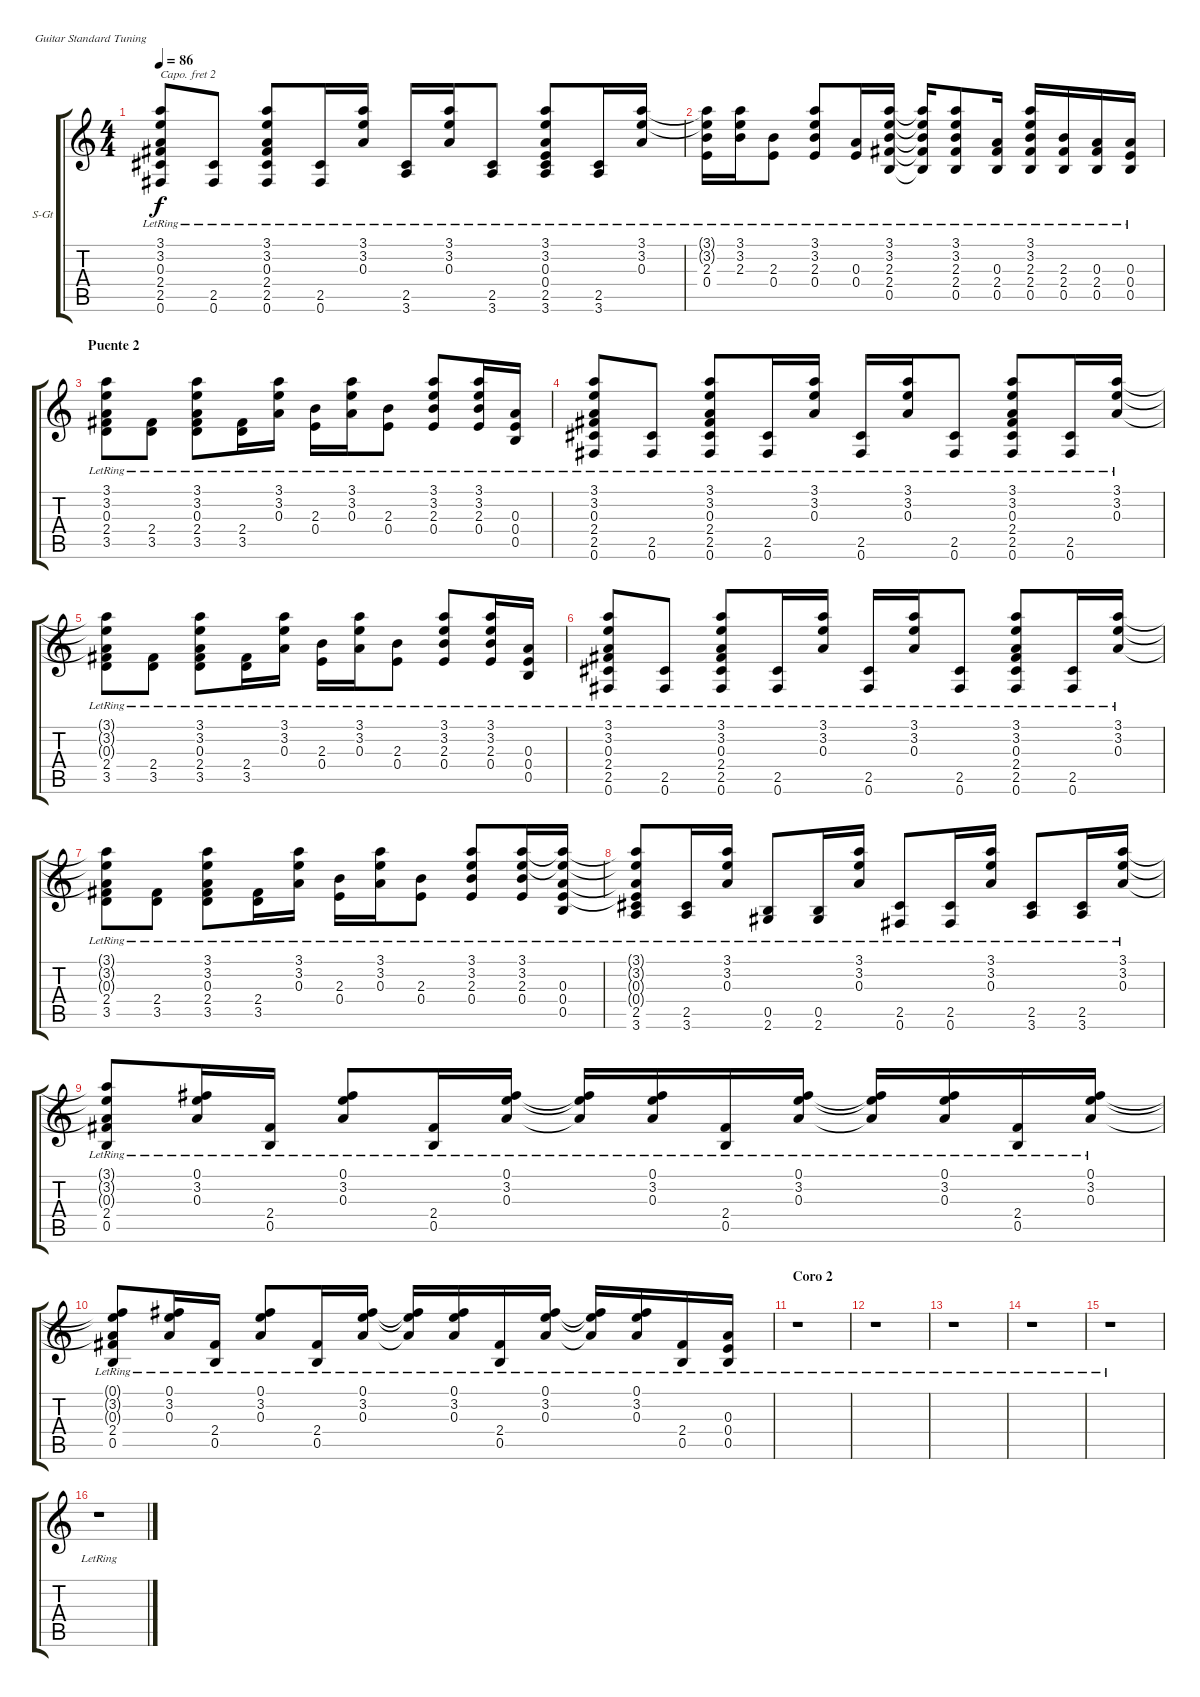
\defaultSystemsLayout 4
\bracketExtendMode groupsimilarinstruments
\firstSystemTrackNameOrientation horizontal
\otherSystemsTrackNameOrientation horizontal
\track ("Rhythm guitar" "S-Gt") {instrument acousticguitarsteel}
\staff {score tabs}
\capo 2
\tuning (E4 B3 G3 D3 A2 E2)
\ts (4 4)
\tempo 86
\clef g2
\ks c
(3.1{lr} 3.2{lr} 0.3{lr} 2.4{lr} 2.5{lr} 0.6{lr}).8{dy f} (2.5{lr} 0.6{lr}).8 (3.1{lr} 3.2{lr} 0.3{lr} 2.4{lr} 2.5{lr} 0.6{lr}).8 (2.5{lr} 0.6{lr}).16 (3.1{lr} 3.2{lr} 0.3{lr}).16 (2.5{lr} 3.6{lr}).16 (3.1{lr} 3.2{lr} 0.3{lr}).16 (2.5{lr} 3.6{lr}).8 (3.1{lr} 3.2{lr} 0.3{lr} 0.4{lr} 2.5{lr} 3.6{lr}).8 (2.5{lr} 3.6{lr}).16 (3.1{lr} 3.2{lr} 0.3{lr}).16 |
(3.1{lr t} 3.2{lr t} 2.3{lr} 0.4{lr}).16 (3.1{lr} 3.2{lr} 2.3{lr}).16 (2.3{lr} 0.4{lr}).8 (3.1{lr} 3.2{lr} 2.3{lr} 0.4{lr}).8 (0.3{lr} 0.4{lr}).16 (3.1{lr} 3.2{lr} 2.3{lr} 2.4{lr} 0.5{lr}).16 (3.1{lr t} 3.2{lr t} 2.3{lr t} 2.4{lr t} 0.5{lr t}).16 (3.1{lr} 3.2{lr} 2.3{lr} 2.4{lr} 0.5{lr}).8 (0.3{lr} 2.4{lr} 0.5{lr}).16 (3.1{lr} 3.2{lr} 2.3{lr} 2.4{lr} 0.5{lr}).16 (2.3{lr} 2.4{lr} 0.5{lr}).16 (0.3{lr} 2.4{lr} 0.5{lr}).16 (0.3{lr} 0.4{lr} 0.5{lr}).16 |
\section ("" "Puente 2")
(3.1{lr} 3.2{lr} 0.3{lr} 2.4{lr} 3.5{lr}).8 (2.4{lr} 3.5{lr}).8 (3.1{lr} 3.2{lr} 0.3{lr} 2.4{lr} 3.5{lr}).8 (2.4{lr} 3.5{lr}).16 (3.1{lr} 3.2{lr} 0.3{lr}).16 (2.3{lr} 0.4{lr}).16 (3.1{lr} 3.2{lr} 0.3{lr}).16 (2.3{lr} 0.4{lr}).8 (3.1{lr} 3.2{lr} 2.3{lr} 0.4{lr}).8 (3.1{lr} 3.2{lr} 2.3{lr} 0.4{lr}).16 (0.3{lr} 0.4{lr} 0.5{lr}).16 |
(3.1{lr} 3.2{lr} 0.3{lr} 2.4{lr} 2.5{lr} 0.6{lr}).8 (2.5{lr} 0.6{lr}).8 (3.1{lr} 3.2{lr} 0.3{lr} 2.4{lr} 2.5{lr} 0.6{lr}).8 (2.5{lr} 0.6{lr}).16 (3.1{lr} 3.2{lr} 0.3{lr}).16 (2.5{lr} 0.6{lr}).16 (3.1{lr} 3.2{lr} 0.3{lr}).16 (2.5{lr} 0.6{lr}).8 (3.1{lr} 3.2{lr} 0.3{lr} 2.4{lr} 2.5{lr} 0.6{lr}).8 (2.5{lr} 0.6{lr}).16 (3.1{lr} 3.2{lr} 0.3{lr}).16 |
(3.1{lr t} 3.2{lr t} 0.3{lr t} 2.4{lr} 3.5{lr}).8 (2.4{lr} 3.5{lr}).8 (3.1{lr} 3.2{lr} 0.3{lr} 2.4{lr} 3.5{lr}).8 (2.4{lr} 3.5{lr}).16 (3.1{lr} 3.2{lr} 0.3{lr}).16 (2.3{lr} 0.4{lr}).16 (3.1{lr} 3.2{lr} 0.3{lr}).16 (2.3{lr} 0.4{lr}).8 (3.1{lr} 3.2{lr} 2.3{lr} 0.4{lr}).8 (3.1{lr} 3.2{lr} 2.3{lr} 0.4{lr}).16 (0.3{lr} 0.4{lr} 0.5{lr}).16 |
(3.1{lr} 3.2{lr} 0.3{lr} 2.4{lr} 2.5{lr} 0.6{lr}).8 (2.5{lr} 0.6{lr}).8 (3.1{lr} 3.2{lr} 0.3{lr} 2.4{lr} 2.5{lr} 0.6{lr}).8 (2.5{lr} 0.6{lr}).16 (3.1{lr} 3.2{lr} 0.3{lr}).16 (2.5{lr} 0.6{lr}).16 (3.1{lr} 3.2{lr} 0.3{lr}).16 (2.5{lr} 0.6{lr}).8 (3.1{lr} 3.2{lr} 0.3{lr} 2.4{lr} 2.5{lr} 0.6{lr}).8 (2.5{lr} 0.6{lr}).16 (3.1{lr} 3.2{lr} 0.3{lr}).16 |
(3.1{lr t} 3.2{lr t} 0.3{lr t} 2.4{lr} 3.5{lr}).8 (2.4{lr} 3.5{lr}).8 (3.1{lr} 3.2{lr} 0.3{lr} 2.4{lr} 3.5{lr}).8 (2.4{lr} 3.5{lr}).16 (3.1{lr} 3.2{lr} 0.3{lr}).16 (2.3{lr} 0.4{lr}).16 (3.1{lr} 3.2{lr} 0.3{lr}).16 (2.3{lr} 0.4{lr}).8 (3.1{lr} 3.2{lr} 2.3{lr} 0.4{lr}).8 (3.1{lr} 3.2{lr} 2.3{lr} 0.4{lr}).16 (0.3{lr} 0.4{lr} 0.5{lr} 3.1{lr t} 3.2{lr t}).16 |
(3.1{lr t} 3.2{lr t} 0.3{lr t} 0.4{lr t} 2.5{lr} 3.6{lr}).8 (2.5{lr} 3.6{lr}).16 (3.1{lr} 3.2{lr} 0.3{lr}).16 (0.5{lr} 2.6{lr}).8 (0.5{lr} 2.6{lr}).16 (3.1{lr} 3.2{lr} 0.3{lr}).16 (2.5{lr} 0.6{lr}).8 (2.5{lr} 0.6{lr}).16 (3.1{lr} 3.2{lr} 0.3{lr}).16 (2.5{lr} 3.6{lr}).8 (2.5{lr} 3.6{lr}).16 (3.1{lr} 3.2{lr} 0.3{lr}).16 |
(3.1{lr t} 3.2{lr t} 0.3{lr t} 2.4{lr} 0.5{lr}).8 (0.1{lr} 3.2{lr} 0.3{lr}).16 (2.4{lr} 0.5{lr}).16 (0.1{lr} 3.2{lr} 0.3{lr}).8 (2.4{lr} 0.5{lr}).16 (0.1{lr} 3.2{lr} 0.3{lr}).16 (0.1{lr t} 3.2{lr t} 0.3{lr t}).16 (0.1{lr} 3.2{lr} 0.3{lr}).16 (2.4{lr} 0.5{lr}).16 (0.1{lr} 3.2{lr} 0.3{lr}).16 (0.1{lr t} 3.2{lr t} 0.3{lr t}).16 (0.1{lr} 3.2{lr} 0.3{lr}).16 (2.4{lr} 0.5{lr}).16 (0.1{lr} 3.2{lr} 0.3{lr}).16 |
(0.1{lr t} 3.2{lr t} 0.3{lr t} 2.4{lr} 0.5{lr}).8 (0.1{lr} 3.2{lr} 0.3{lr}).16 (2.4{lr} 0.5{lr}).16 (0.1{lr} 3.2{lr} 0.3{lr}).8 (2.4{lr} 0.5{lr}).16 (0.1{lr} 3.2{lr} 0.3{lr}).16 (0.1{lr t} 3.2{lr t} 0.3{lr t}).16 (0.1{lr} 3.2{lr} 0.3{lr}).16 (2.4{lr} 0.5{lr}).16 (0.1{lr} 3.2{lr} 0.3{lr}).16 (0.1{lr t} 3.2{lr t} 0.3{lr t}).16 (0.1{lr} 3.2{lr} 0.3{lr}).16 (2.4{lr} 0.5{lr}).16 (0.3{lr} 0.4 0.5).16 |
\section ("" "Coro 2")
r.1 |
r.1 |
r.1 |
r.1 |
r.1 |
r.1
